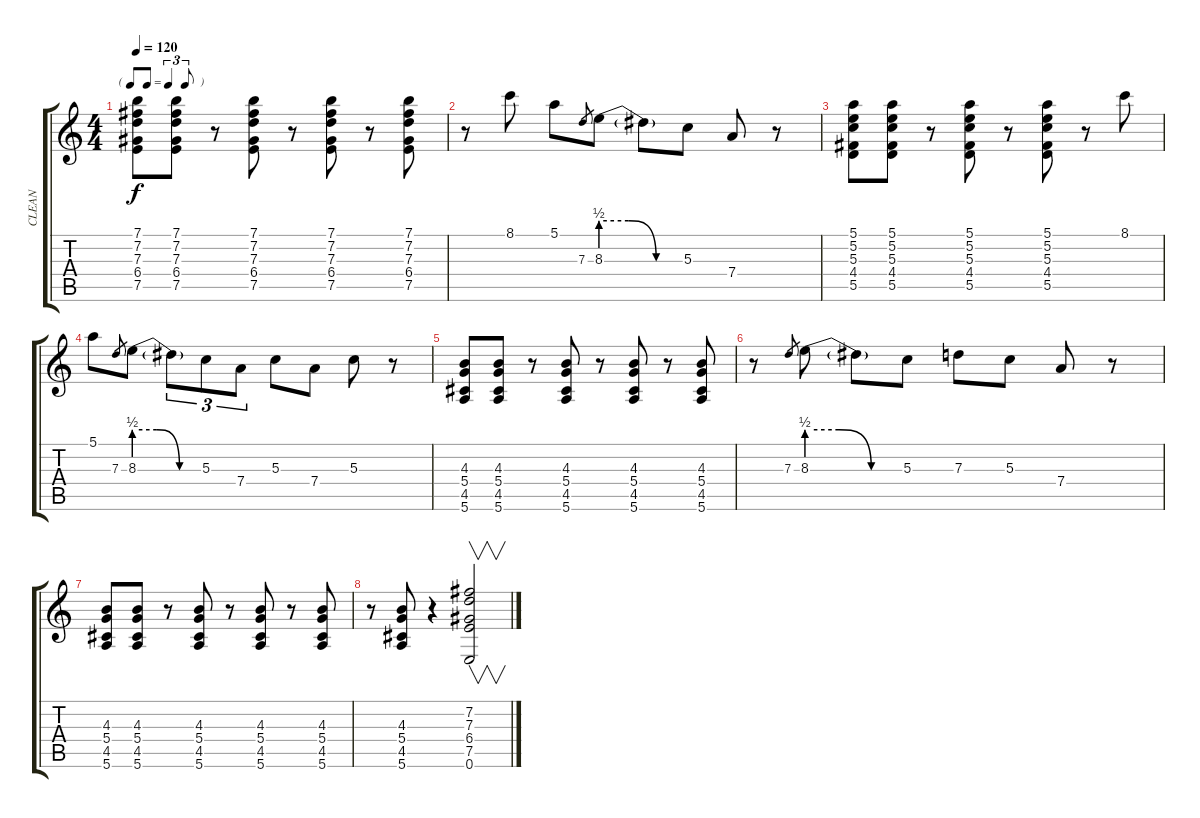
\track ("CLEAN" "CLEAN") {instrument electricguitarclean}
\staff {score tabs}
\tuning (E4 B3 G3 D3 A2 E2) {hide}
\ts (4 4)
\tf triplet8th
\tempo 120
\clef g2
\ks c
(7.1 7.2 7.3 6.4 7.5).8{dy f} (7.1 7.2 7.3 6.4 7.5).8 r.8 (7.1 7.2 7.3 6.4 7.5).8 r.8 (7.1 7.2 7.3 6.4 7.5).8 r.8 (7.1 7.2 7.3 6.4 7.5).8 |
r.8 8.1.8 5.1.8 7.3.8{gr} 8.3{be (custom 0 2 20 2 40 0 60 0)}.8 8.3{t}.8 5.3.8 7.4.8 r.8 |
(5.1 5.2 5.3 4.4 5.5).8 (5.1 5.2 5.3 4.4 5.5).8 r.8 (5.1 5.2 5.3 4.4 5.5).8 r.8 (5.1 5.2 5.3 4.4 5.5).8 r.8 8.1.8 |
5.1.8 7.3.8{gr} 8.3{be (custom 0 2 20 2 40 0 60 0)}.8 8.3{t}.8{tu (3 2)} 5.3.8{tu (3 2)} 7.4.8{tu (3 2)} 5.3.8 7.4.8 5.3.8 r.8 |
(4.3 5.4 4.5 5.6).8 (4.3 5.4 4.5 5.6).8 r.8 (4.3 5.4 4.5 5.6).8 r.8 (4.3 5.4 4.5 5.6).8 r.8 (4.3 5.4 4.5 5.6).8 |
r.8 7.3.8{gr} 8.3{be (custom 0 2 20 2 40 0 60 0)}.8 8.3{t}.8 5.3.8 7.3.8 5.3.8 7.4.8 r.8 |
(4.3 5.4 4.5 5.6).8 (4.3 5.4 4.5 5.6).8 r.8 (4.3 5.4 4.5 5.6).8 r.8 (4.3 5.4 4.5 5.6).8 r.8 (4.3 5.4 4.5 5.6).8 |
r.8 (4.3 5.4 4.5 5.6).8 r.4 (7.2 7.3 6.4 7.5 0.6).2{v}
